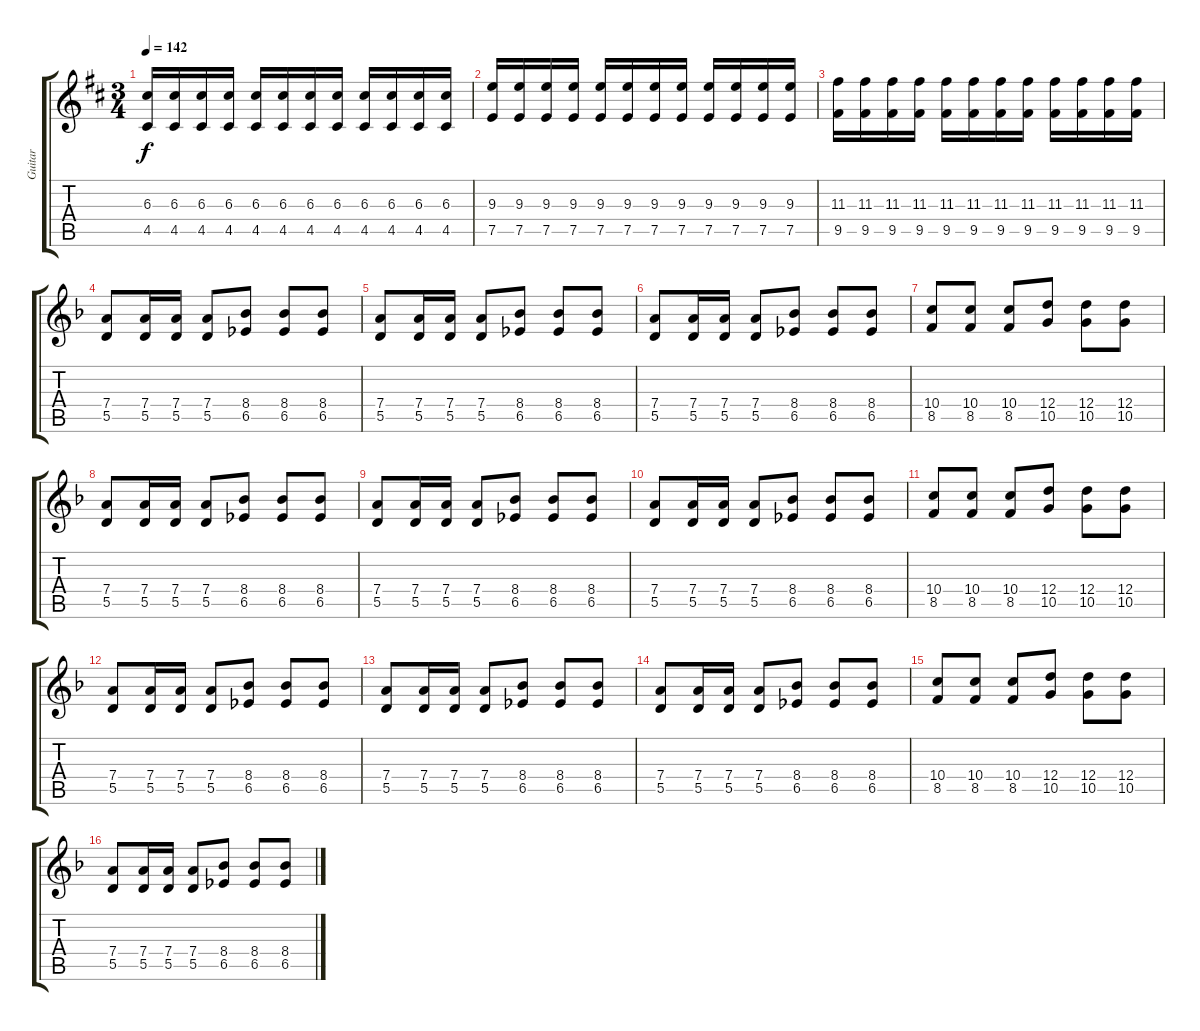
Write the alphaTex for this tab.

\track ("Guitar" "Guitar") {instrument distortionguitar}
\staff {score tabs}
\tuning (E4 B3 G3 D3 A2 E2) {hide}
\ts (3 4)
\tempo 142
\clef g2
\ks d
(6.3 4.5).16{dy f} (6.3 4.5).16 (6.3 4.5).16 (6.3 4.5).16 (6.3 4.5).16 (6.3 4.5).16 (6.3 4.5).16 (6.3 4.5).16 (6.3 4.5).16 (6.3 4.5).16 (6.3 4.5).16 (6.3 4.5).16 |
(9.3 7.5).16 (9.3 7.5).16 (9.3 7.5).16 (9.3 7.5).16 (9.3 7.5).16 (9.3 7.5).16 (9.3 7.5).16 (9.3 7.5).16 (9.3 7.5).16 (9.3 7.5).16 (9.3 7.5).16 (9.3 7.5).16 |
(11.3 9.5).16 (11.3 9.5).16 (11.3 9.5).16 (11.3 9.5).16 (11.3 9.5).16 (11.3 9.5).16 (11.3 9.5).16 (11.3 9.5).16 (11.3 9.5).16 (11.3 9.5).16 (11.3 9.5).16 (11.3 9.5).16 |
\ks dminor
(7.4 5.5).8 (7.4 5.5).16 (7.4 5.5).16 (7.4 5.5).8 (8.4 6.5).8 (8.4 6.5).8 (8.4 6.5).8 |
(7.4 5.5).8 (7.4 5.5).16 (7.4 5.5).16 (7.4 5.5).8 (8.4 6.5).8 (8.4 6.5).8 (8.4 6.5).8 |
(7.4 5.5).8 (7.4 5.5).16 (7.4 5.5).16 (7.4 5.5).8 (8.4 6.5).8 (8.4 6.5).8 (8.4 6.5).8 |
(10.4 8.5).8 (10.4 8.5).8 (10.4 8.5).8 (12.4 10.5).8 (12.4 10.5).8 (12.4 10.5).8 |
(7.4 5.5).8 (7.4 5.5).16 (7.4 5.5).16 (7.4 5.5).8 (8.4 6.5).8 (8.4 6.5).8 (8.4 6.5).8 |
(7.4 5.5).8 (7.4 5.5).16 (7.4 5.5).16 (7.4 5.5).8 (8.4 6.5).8 (8.4 6.5).8 (8.4 6.5).8 |
(7.4 5.5).8 (7.4 5.5).16 (7.4 5.5).16 (7.4 5.5).8 (8.4 6.5).8 (8.4 6.5).8 (8.4 6.5).8 |
(10.4 8.5).8 (10.4 8.5).8 (10.4 8.5).8 (12.4 10.5).8 (12.4 10.5).8 (12.4 10.5).8 |
(7.4 5.5).8 (7.4 5.5).16 (7.4 5.5).16 (7.4 5.5).8 (8.4 6.5).8 (8.4 6.5).8 (8.4 6.5).8 |
(7.4 5.5).8 (7.4 5.5).16 (7.4 5.5).16 (7.4 5.5).8 (8.4 6.5).8 (8.4 6.5).8 (8.4 6.5).8 |
(7.4 5.5).8 (7.4 5.5).16 (7.4 5.5).16 (7.4 5.5).8 (8.4 6.5).8 (8.4 6.5).8 (8.4 6.5).8 |
(10.4 8.5).8 (10.4 8.5).8 (10.4 8.5).8 (12.4 10.5).8 (12.4 10.5).8 (12.4 10.5).8 |
(7.4 5.5).8 (7.4 5.5).16 (7.4 5.5).16 (7.4 5.5).8 (8.4 6.5).8 (8.4 6.5).8 (8.4 6.5).8
